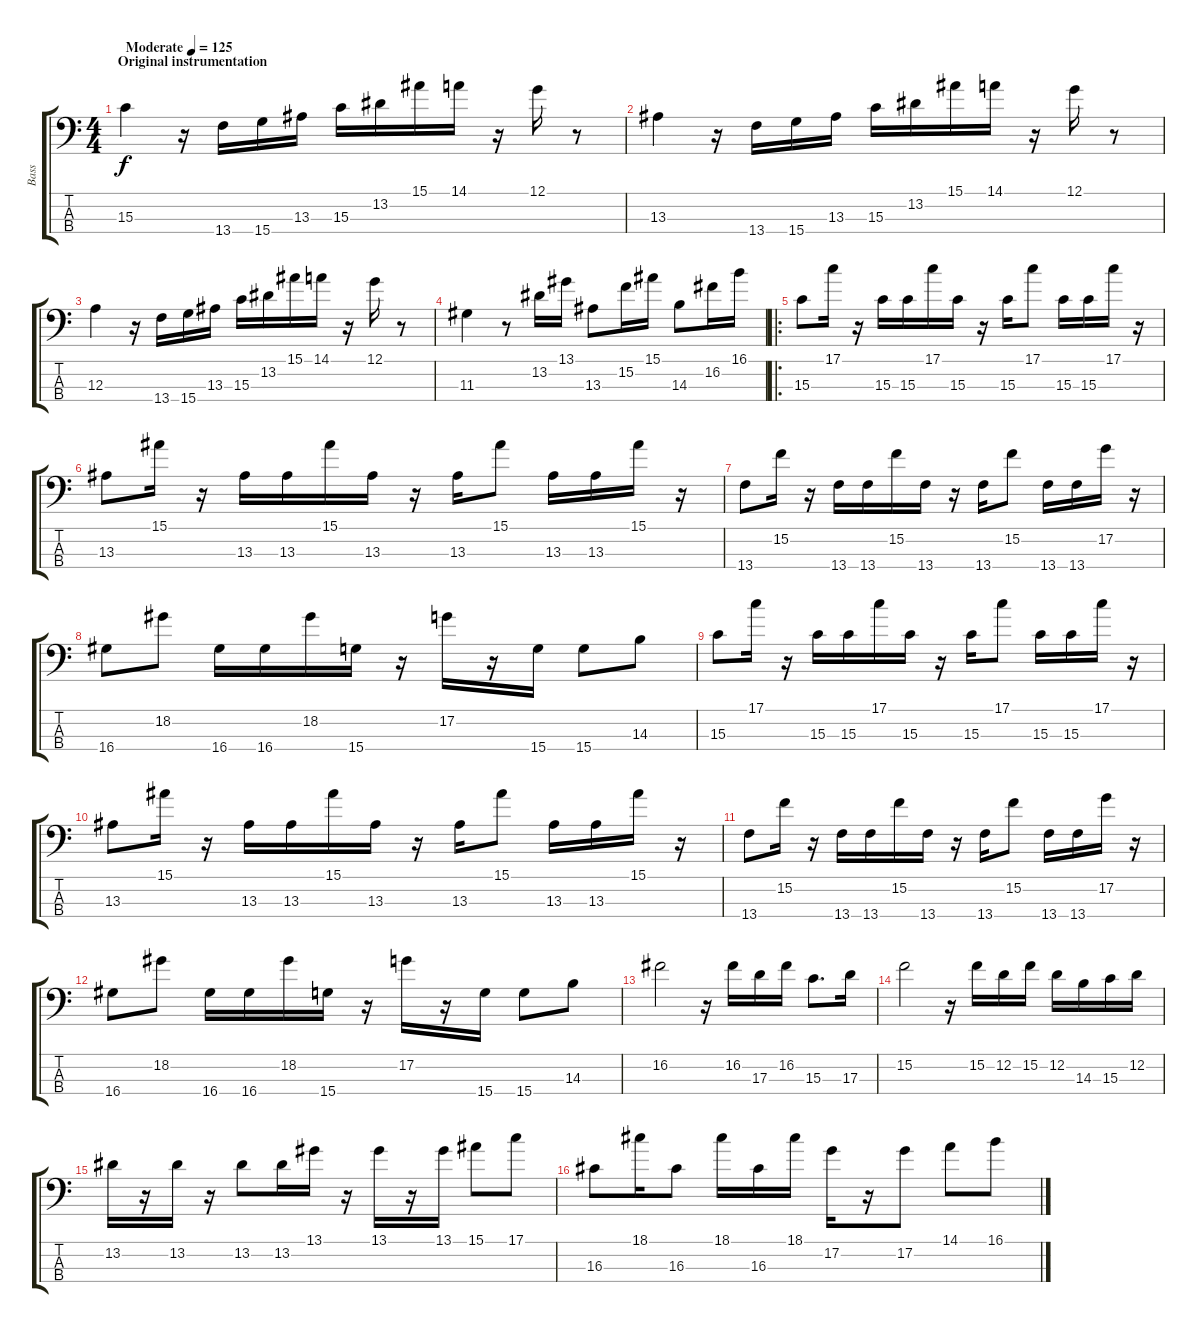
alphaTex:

\track ("Bass" "Bass") {instrument electricbassfinger}
\staff {score tabs}
\tuning (G2 D2 A1 E1) {hide}
\ts (4 4)
\section ("" "Original instrumentation")
\tempo (125 "Moderate")
\clef f4
\ks c
15.3.4{dy f instrument electricbassfinger} r.16 13.4.16 15.4.16 13.3.16 15.3.16 13.2.16 15.1.16 14.1.16 r.16 12.1.16 r.8 |
13.3.4 r.16 13.4.16 15.4.16 13.3.16 15.3.16 13.2.16 15.1.16 14.1.16 r.16 12.1.16 r.8 |
12.3.4 r.16 13.4.16 15.4.16 13.3.16 15.3.16 13.2.16 15.1.16 14.1.16 r.16 12.1.16 r.8 |
11.3.4 r.8 13.2.16 13.1.16 13.3.8 15.2.16 15.1.16 14.3.8 16.2.16 16.1.16 |
\ro
15.3.8 17.1.16 r.16 15.3.16 15.3.16 17.1.16 15.3.16 r.16 15.3.16 17.1.8 15.3.16 15.3.16 17.1.16 r.16 |
13.3.8 15.1.16 r.16 13.3.16 13.3.16 15.1.16 13.3.16 r.16 13.3.16 15.1.8 13.3.16 13.3.16 15.1.16 r.16 |
13.4.8 15.2.16 r.16 13.4.16 13.4.16 15.2.16 13.4.16 r.16 13.4.16 15.2.8 13.4.16 13.4.16 17.2.16 r.16 |
16.4.8 18.2.8 16.4.16 16.4.16 18.2.16 15.4.16 r.16 17.2.16 r.16 15.4.16 15.4.8 14.3.8 |
15.3.8 17.1.16 r.16 15.3.16 15.3.16 17.1.16 15.3.16 r.16 15.3.16 17.1.8 15.3.16 15.3.16 17.1.16 r.16 |
13.3.8 15.1.16 r.16 13.3.16 13.3.16 15.1.16 13.3.16 r.16 13.3.16 15.1.8 13.3.16 13.3.16 15.1.16 r.16 |
13.4.8 15.2.16 r.16 13.4.16 13.4.16 15.2.16 13.4.16 r.16 13.4.16 15.2.8 13.4.16 13.4.16 17.2.16 r.16 |
16.4.8 18.2.8 16.4.16 16.4.16 18.2.16 15.4.16 r.16 17.2.16 r.16 15.4.16 15.4.8 14.3.8 |
16.2.2 r.16 16.2.16 17.3.16 16.2.16 15.3.8{d} 17.3.16 |
15.2.2 r.16 15.2.16 12.2.16 15.2.16 12.2.16 14.3.16 15.3.16 12.2.16 |
13.2.16 r.16 13.2.16 r.16 13.2.8 13.2.16 13.1.16 r.16 13.1.16 r.16 13.1.16 15.1.8 17.1.8 |
16.3.8 18.1.16 16.3.8 18.1.16 16.3.16 18.1.16 17.2.16 r.16 17.2.8 14.1.8 16.1.8
